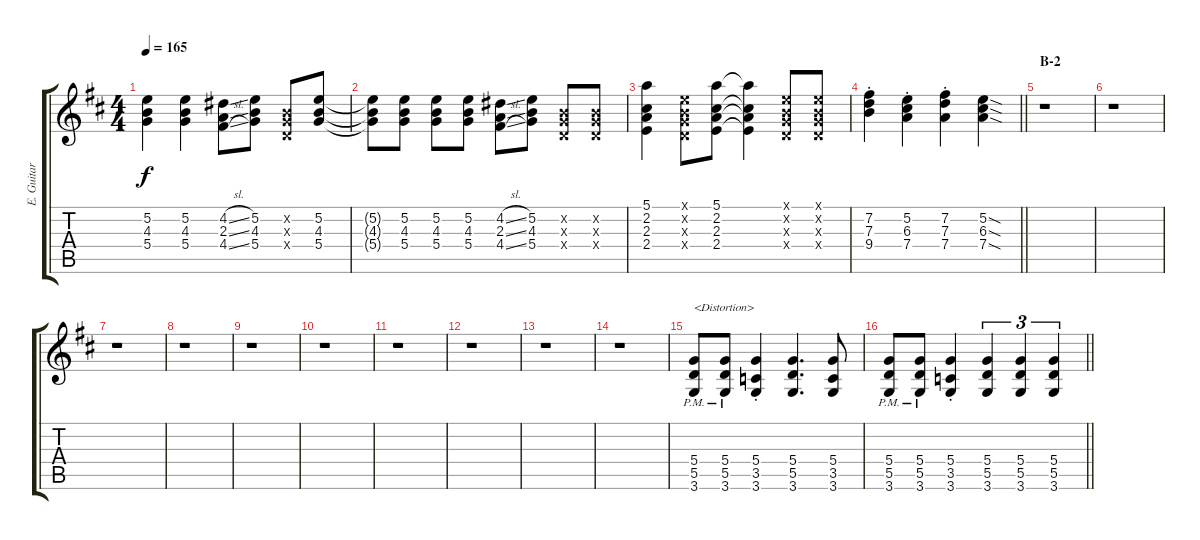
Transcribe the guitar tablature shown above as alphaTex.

\track ("E. Guitar III" "E. Guitar ") {instrument overdrivenguitar}
\staff {score tabs}
\tuning (E4 B3 G3 D3 A2 E2) {hide}
\ts (4 4)
\tempo 165
\clef g2
\ks d
(5.2 4.3 5.4).4{dy f} (5.2 4.3 5.4).4 (4.2{sl} 2.3{sl} 4.4{sl}).8 (5.2 4.3 5.4).8 (0.2{x} 0.3{x} 0.4{x}).8 (5.2 4.3 5.4).8 |
(5.2{t} 4.3{t} 5.4{t}).8 (5.2 4.3 5.4).8 (5.2 4.3 5.4).8 (5.2 4.3 5.4).8 (4.2{sl} 2.3{sl} 4.4{sl}).8 (5.2 4.3 5.4).8 (0.2{x} 0.3{x} 0.4{x}).8 (0.2{x} 0.3{x} 0.4{x}).8 |
(5.1 2.2 2.3 2.4).4 (0.1{x} 0.2{x} 0.3{x} 0.4{x}).8 (5.1 2.2 2.3 2.4).8 (5.1{t} 2.2{t} 2.3{t} 2.4{t}).4 (0.1{x} 0.2{x} 0.3{x} 0.4{x}).8 (0.1{x} 0.2{x} 0.3{x} 0.4{x}).8 |
\barLineRight lightlight
(7.2{st} 7.3{st} 9.4{st}).4 (5.2{st} 6.3{st} 7.4{st}).4 (7.2{st} 7.3{st} 7.4{st}).4 (5.2{sod} 6.3{sod} 7.4{sod}).4 |
\section ("" "B-2")
r.1 |
r.1 |
r.1 |
r.1 |
r.1 |
r.1 |
r.1 |
r.1 |
r.1 |
r.1 |
(5.4{pm} 5.5{pm} 3.6{pm}).8{txt "<Distortion>" instrument overdrivenguitar} (5.4{pm} 5.5{pm} 3.6{pm}).8 (5.4{st} 3.5{st} 3.6{st}).4 (5.4 5.5 3.6).4{d} (5.4 3.5 3.6).8 |
\barLineRight lightlight
(5.4{pm} 5.5{pm} 3.6{pm}).8 (5.4{pm} 5.5{pm} 3.6{pm}).8 (5.4{st} 3.5{st} 3.6{st}).4 (5.4 5.5 3.6).4{tu (3 2)} (5.4 5.5 3.6).4{tu (3 2)} (5.4 5.5 3.6).4{tu (3 2)}
